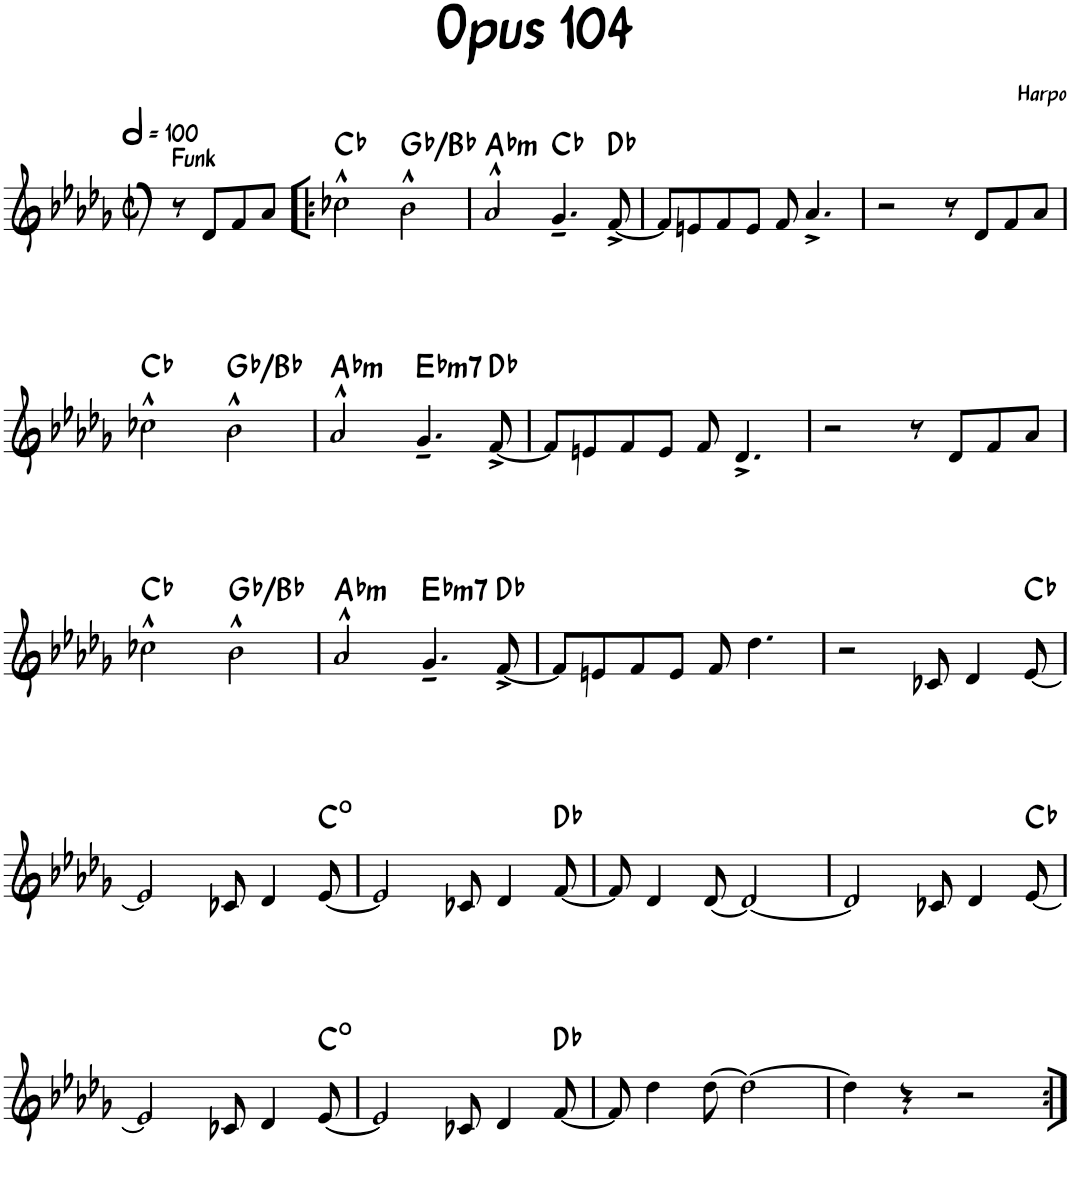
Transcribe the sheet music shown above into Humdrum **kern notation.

**kern	**harte
*part1	*part1
*staff1	*
*I"Piano	*
*I'Pno.	*
*clefG2	*
*k[b-e-a-d-g-]	*
*M2/2	*
*met(c|)	*
*MM200	*
=1	=1
!LO:TX:a:B:t=Funk	!
8r	.
8d-/L	.
8f/	.
8a-/J	.
=2!|:	=2!|:
2cc-X^^\	Cb:maj
2b-^^\	Gb:maj/3
=3	=3
!	!LO:H:kt=m
2a-^^/	Ab:min
4.g-~/	Cb:maj
[8f^/	Db:maj
=4	=4
8f/L]	.
8en/	.
8f/	.
8e/J	.
8f/	.
4.a-^/	.
=5	=5
2r	.
8r	.
8d-/L	.
8f/	.
8a-/J	.
!!LO:LB:g=z
=6	=6
2cc-X^^\	Cb:maj
2b-^^\	Gb:maj/3
=7	=7
!	!LO:H:kt=m
2a-^^/	Ab:min
!	!LO:H:kt=m7
4.g-~/	Eb:min7
[8f^/	Db:maj
=8	=8
8f/L]	.
8en/	.
8f/	.
8e/J	.
8f/	.
4.d-^/	.
=9	=9
2r	.
8r	.
8d-/L	.
8f/	.
8a-/J	.
!!LO:LB:g=z
=10	=10
2cc-X^^\	Cb:maj
2b-^^\	Gb:maj/3
=11	=11
!	!LO:H:kt=m
2a-^^/	Ab:min
!	!LO:H:kt=m7
4.g-~/	Eb:min7
[8f^/	Db:maj
=12	=12
8f/L]	.
8en/	.
8f/	.
8e/J	.
8f/	.
4.dd-\	.
=13	=13
2r	.
8c-X/	.
4d-/	.
[8e-/	Cb:maj
!!LO:LB:g=z
=14	=14
2e-/]	.
8c-X/	.
4d-/	.
[8e-/	C:dim
=15	=15
2e-/]	.
8c-X/	.
4d-/	.
[8f/	Db:maj
=16	=16
8f/]	.
4d-/	.
[8d-/	.
2d-/_	.
=17	=17
2d-/]	.
8c-X/	.
4d-/	.
[8e-/	Cb:maj
!!LO:LB:g=z
=18	=18
2e-/]	.
8c-X/	.
4d-/	.
[8e-/	C:dim
=19	=19
2e-/]	.
8c-X/	.
4d-/	.
[8f/	Db:maj
=20	=20
8f/]	.
4dd-\	.
[8dd-\	.
2dd-\_	.
=21	=21
4dd-\]	.
4r	.
2r	.
=:|!	=:|!
*-	*-
